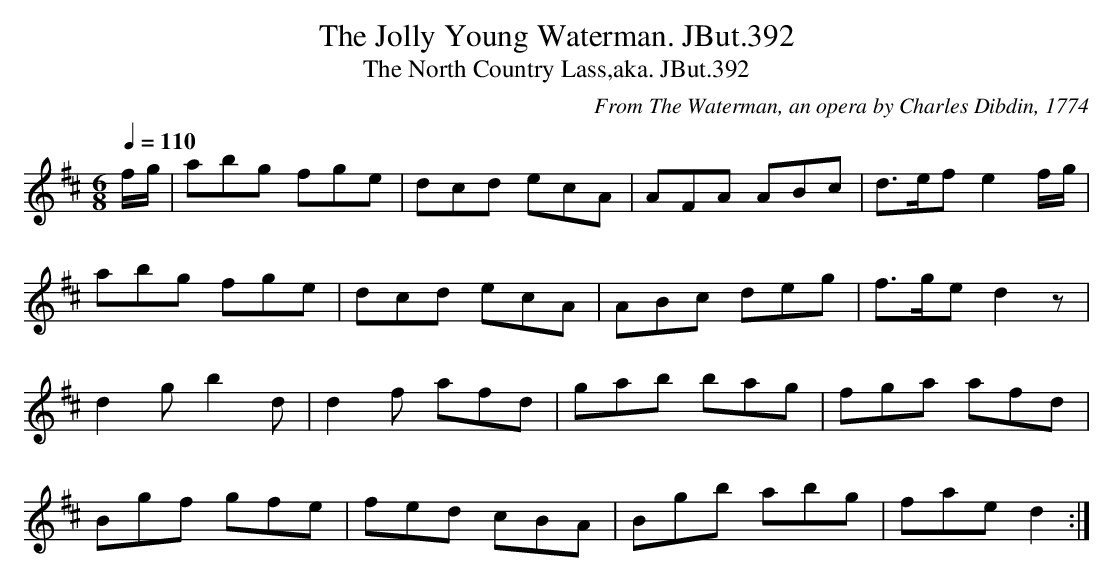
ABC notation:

X:1
T:Jolly Young Waterman. JBut.392, The
T:North Country Lass,aka. JBut.392, The
C:From The Waterman, an opera by Charles Dibdin, 1774
M:6/8
L:1/8
Q:1/4=110
K:D
f/g/|abg fge|dcd ecA|AFA ABc|d>ef e2f/g/|
abg fge|dcd ecA|ABc deg|f>ge d2z|
d2g b2d|d2f afd|gab bag|fga afd|
Bgf gfe|fed cBA|Bgb abg|fae d2:|
